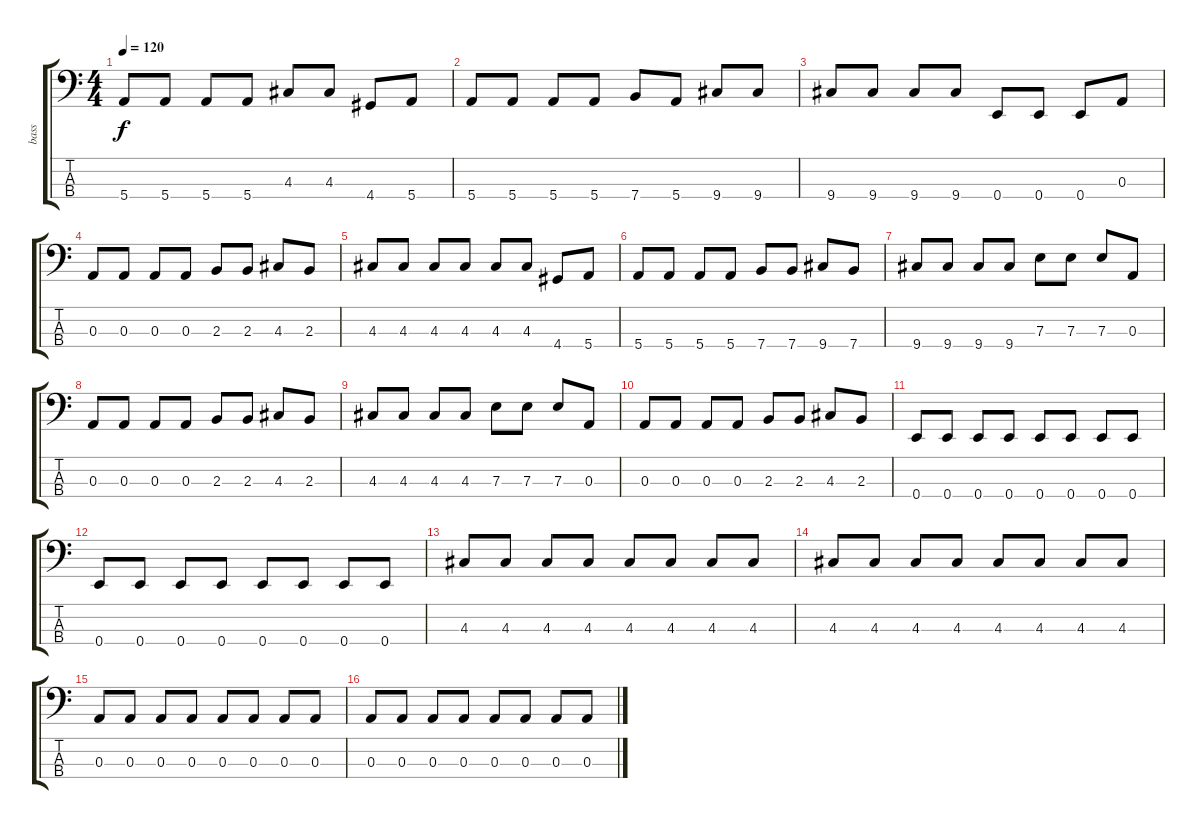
\track ("bass" "bass") {instrument electricbassfinger}
\staff {score tabs}
\tuning (G2 D2 A1 E1) {hide}
\ts (4 4)
\tempo 120
\clef f4
\ks c
5.4.8{dy f} 5.4.8 5.4.8 5.4.8 4.3.8 4.3.8 4.4.8 5.4.8 |
5.4.8 5.4.8 5.4.8 5.4.8 7.4.8 5.4.8 9.4.8 9.4.8 |
9.4.8 9.4.8 9.4.8 9.4.8 0.4.8 0.4.8 0.4.8 0.3.8 |
0.3.8 0.3.8 0.3.8 0.3.8 2.3.8 2.3.8 4.3.8 2.3.8 |
4.3.8 4.3.8 4.3.8 4.3.8 4.3.8 4.3.8 4.4.8 5.4.8 |
5.4.8 5.4.8 5.4.8 5.4.8 7.4.8 7.4.8 9.4.8 7.4.8 |
9.4.8 9.4.8 9.4.8 9.4.8 7.3.8 7.3.8 7.3.8 0.3.8 |
0.3.8 0.3.8 0.3.8 0.3.8 2.3.8 2.3.8 4.3.8 2.3.8 |
4.3.8 4.3.8 4.3.8 4.3.8 7.3.8 7.3.8 7.3.8 0.3.8 |
0.3.8 0.3.8 0.3.8 0.3.8 2.3.8 2.3.8 4.3.8 2.3.8 |
0.4.8 0.4.8 0.4.8 0.4.8 0.4.8 0.4.8 0.4.8 0.4.8 |
0.4.8 0.4.8 0.4.8 0.4.8 0.4.8 0.4.8 0.4.8 0.4.8 |
4.3.8 4.3.8 4.3.8 4.3.8 4.3.8 4.3.8 4.3.8 4.3.8 |
4.3.8 4.3.8 4.3.8 4.3.8 4.3.8 4.3.8 4.3.8 4.3.8 |
0.3.8 0.3.8 0.3.8 0.3.8 0.3.8 0.3.8 0.3.8 0.3.8 |
0.3.8 0.3.8 0.3.8 0.3.8 0.3.8 0.3.8 0.3.8 0.3.8
